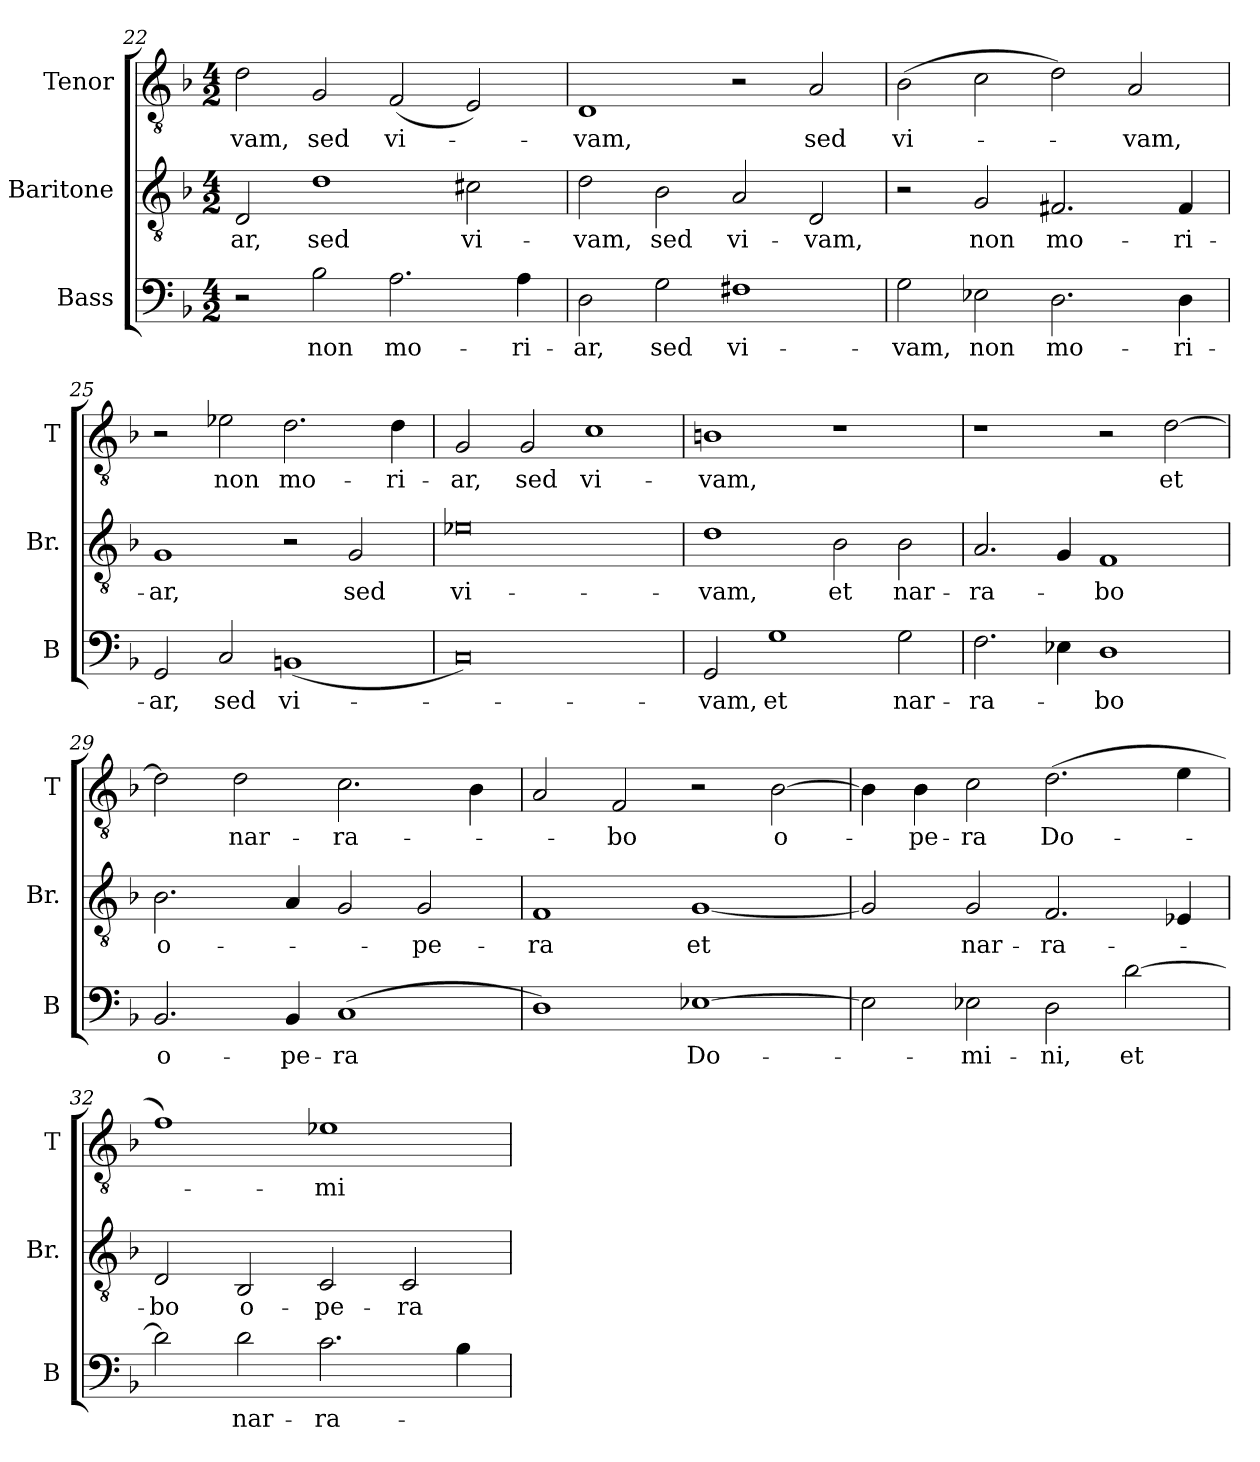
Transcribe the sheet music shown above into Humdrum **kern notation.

**kern	**text	**kern	**text	**kern	**text
*part3	*part3	*part2	*part2	*part1	*part1
*staff3	*staff3	*staff2	*staff2	*staff1	*staff1
*I"Bass	*	*I"Baritone	*	*I"Tenor	*
*I'B	*	*I'Br.	*	*I'T	*
*clefF4	*	*clefGv2	*	*clefGv2	*
*k[b-]	*	*k[b-]	*	*k[b-]	*
*F:	*	*F:	*	*F:	*
*M4/2	*	*M4/2	*	*M4/2	*
=22	=22	=22	=22	=22	=22
2r	.	2D/	-ar,	2d\	-vam,
2B-\	non	1d	sed	2G/	sed
2.A\	mo-	.	.	(2F/	vi-
.	.	2c#X\	vi-	2E/)	.
4A\	-ri-	.	.	.	.
!!LO:LB:g=z
=23	=23	=23	=23	=23	=23
2D\	-ar,	2d\	-vam,	1D	-vam,
2G\	sed	2B-\	sed	.	.
1F#X	vi-	2A/	vi-	2r	.
.	.	2D/	-vam,	2A/	sed
=24	=24	=24	=24	=24	=24
2G\	-vam,	2r	.	(2B-\	vi-
2E-X\	non	2G/	non	2c\	.
2.D\	mo-	2.F#X/	mo-	2d\)	.
.	.	.	.	2A/	-vam,
4D\	-ri-	4F#/	-ri-	.	.
=25	=25	=25	=25	=25	=25
2GG/	-ar,	1G	-ar,	2r	.
2C/	sed	.	.	2e-X\	non
(1BBn	vi-	2r	.	2.d\	mo-
.	.	2G/	sed	.	.
.	.	.	.	4d\	-ri-
=26	=26	=26	=26	=26	=26
0C)	.	0e-X	vi-	2G/	-ar,
.	.	.	.	2G/	sed
.	.	.	.	1c	vi-
!!LO:LB:g=z
=27	=27	=27	=27	=27	=27
2GG/	-vam,	1d	-vam,	1Bn	-vam,
1G	et	.	.	.	.
.	.	2B-\	et	1r	.
2G\	nar-	2B-\	nar-	.	.
=28	=28	=28	=28	=28	=28
2.F\	-ra-	2.A/	-ra-	1r	.
4E-X\	.	4G/	.	.	.
1D	-bo	1F	-bo	2r	.
.	.	.	.	[2d\	et
=29	=29	=29	=29	=29	=29
2.BB-/	o-	2.B-\	o-	2d\]	.
.	.	.	.	2d\	nar-
4BB-/	-pe-	4A/	.	.	.
(1C	-ra	2G/	.	2.c\	-ra-
.	.	2G/	-pe-	.	.
.	.	.	.	4B-\	.
=30	=30	=30	=30	=30	=30
1D)	.	1F	-ra	2A/	.
.	.	.	.	2F/	-bo
[1E-X	Do-	[1G	et	2r	.
.	.	.	.	[2B-\	o-
!!LO:LB:g=z
=31	=31	=31	=31	=31	=31
2E-\]	.	2G/]	.	4B-\]	.
.	.	.	.	4B-\	-pe-
2E-X\	-mi-	2G/	nar-	2c\	-ra
2D\	-ni,	2.F/	-ra-	(2.d\	Do-
[2d\	et	.	.	.	.
.	.	4E-X/	.	4e\	.
=32	=32	=32	=32	=32	=32
2d\]	.	2D/	-bo	1f)	.
2d\	nar-	2BB-/	o-	.	.
2.c\	-ra-	2C/	-pe-	1e-X	-mi-
.	.	2C/	-ra	.	.
4B-\	.	.	.	.	.
=	=	=	=	=	=
*-	*-	*-	*-	*-	*-
